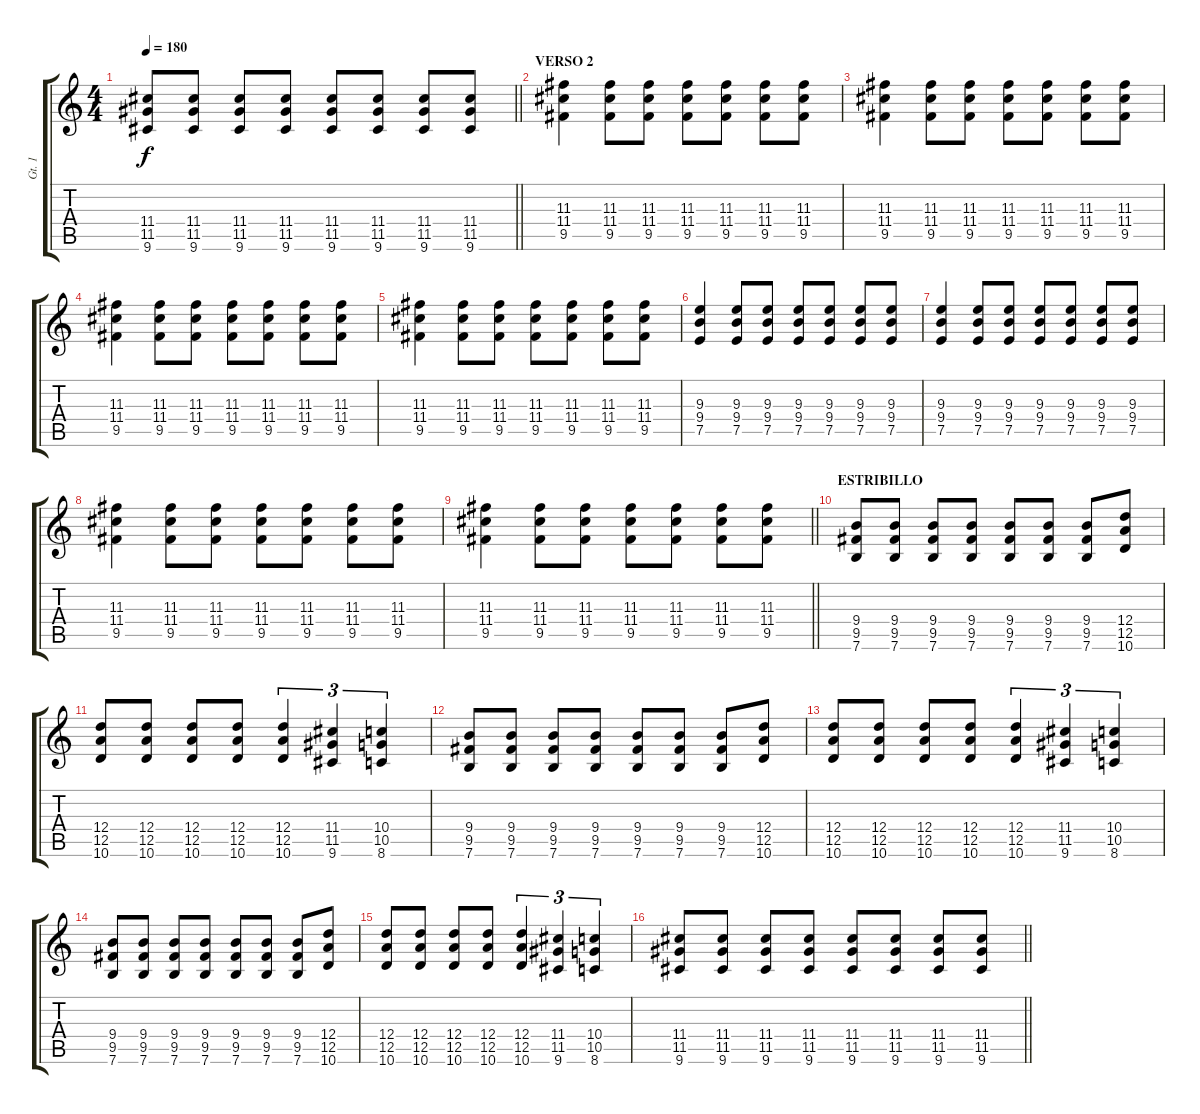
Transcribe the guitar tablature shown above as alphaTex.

\track ("Gt. 1" "Gt. 1") {instrument overdrivenguitar}
\staff {score tabs}
\tuning (E4 B3 G3 D3 A2 E2) {hide}
\ts (4 4)
\tempo 180
\clef g2
\barLineRight lightlight
\ks c
(11.4 11.5 9.6).8{dy f} (11.4 11.5 9.6).8 (11.4 11.5 9.6).8 (11.4 11.5 9.6).8 (11.4 11.5 9.6).8 (11.4 11.5 9.6).8 (11.4 11.5 9.6).8 (11.4 11.5 9.6).8 |
\section ("" "VERSO 2")
(11.3 11.4 9.5).4 (11.3 11.4 9.5).8 (11.3 11.4 9.5).8 (11.3 11.4 9.5).8 (11.3 11.4 9.5).8 (11.3 11.4 9.5).8 (11.3 11.4 9.5).8 |
(11.3 11.4 9.5).4 (11.3 11.4 9.5).8 (11.3 11.4 9.5).8 (11.3 11.4 9.5).8 (11.3 11.4 9.5).8 (11.3 11.4 9.5).8 (11.3 11.4 9.5).8 |
(11.3 11.4 9.5).4 (11.3 11.4 9.5).8 (11.3 11.4 9.5).8 (11.3 11.4 9.5).8 (11.3 11.4 9.5).8 (11.3 11.4 9.5).8 (11.3 11.4 9.5).8 |
(11.3 11.4 9.5).4 (11.3 11.4 9.5).8 (11.3 11.4 9.5).8 (11.3 11.4 9.5).8 (11.3 11.4 9.5).8 (11.3 11.4 9.5).8 (11.3 11.4 9.5).8 |
(9.3 9.4 7.5).4 (9.3 9.4 7.5).8 (9.3 9.4 7.5).8 (9.3 9.4 7.5).8 (9.3 9.4 7.5).8 (9.3 9.4 7.5).8 (9.3 9.4 7.5).8 |
(9.3 9.4 7.5).4 (9.3 9.4 7.5).8 (9.3 9.4 7.5).8 (9.3 9.4 7.5).8 (9.3 9.4 7.5).8 (9.3 9.4 7.5).8 (9.3 9.4 7.5).8 |
(11.3 11.4 9.5).4 (11.3 11.4 9.5).8 (11.3 11.4 9.5).8 (11.3 11.4 9.5).8 (11.3 11.4 9.5).8 (11.3 11.4 9.5).8 (11.3 11.4 9.5).8 |
\barLineRight lightlight
(11.3 11.4 9.5).4 (11.3 11.4 9.5).8 (11.3 11.4 9.5).8 (11.3 11.4 9.5).8 (11.3 11.4 9.5).8 (11.3 11.4 9.5).8 (11.3 11.4 9.5).8 |
\section ("" "ESTRIBILLO")
(9.4 9.5 7.6).8 (9.4 9.5 7.6).8 (9.4 9.5 7.6).8 (9.4 9.5 7.6).8 (9.4 9.5 7.6).8 (9.4 9.5 7.6).8 (9.4 9.5 7.6).8 (12.4 12.5 10.6).8 |
(12.4 12.5 10.6).8 (12.4 12.5 10.6).8 (12.4 12.5 10.6).8 (12.4 12.5 10.6).8 (12.4 12.5 10.6).4{tu (3 2)} (11.4 11.5 9.6).4{tu (3 2)} (10.4 10.5 8.6).4{tu (3 2)} |
(9.4 9.5 7.6).8 (9.4 9.5 7.6).8 (9.4 9.5 7.6).8 (9.4 9.5 7.6).8 (9.4 9.5 7.6).8 (9.4 9.5 7.6).8 (9.4 9.5 7.6).8 (12.4 12.5 10.6).8 |
(12.4 12.5 10.6).8 (12.4 12.5 10.6).8 (12.4 12.5 10.6).8 (12.4 12.5 10.6).8 (12.4 12.5 10.6).4{tu (3 2)} (11.4 11.5 9.6).4{tu (3 2)} (10.4 10.5 8.6).4{tu (3 2)} |
(9.4 9.5 7.6).8 (9.4 9.5 7.6).8 (9.4 9.5 7.6).8 (9.4 9.5 7.6).8 (9.4 9.5 7.6).8 (9.4 9.5 7.6).8 (9.4 9.5 7.6).8 (12.4 12.5 10.6).8 |
(12.4 12.5 10.6).8 (12.4 12.5 10.6).8 (12.4 12.5 10.6).8 (12.4 12.5 10.6).8 (12.4 12.5 10.6).4{tu (3 2)} (11.4 11.5 9.6).4{tu (3 2)} (10.4 10.5 8.6).4{tu (3 2)} |
\barLineRight lightlight
(11.4 11.5 9.6).8 (11.4 11.5 9.6).8 (11.4 11.5 9.6).8 (11.4 11.5 9.6).8 (11.4 11.5 9.6).8 (11.4 11.5 9.6).8 (11.4 11.5 9.6).8 (11.4 11.5 9.6).8
